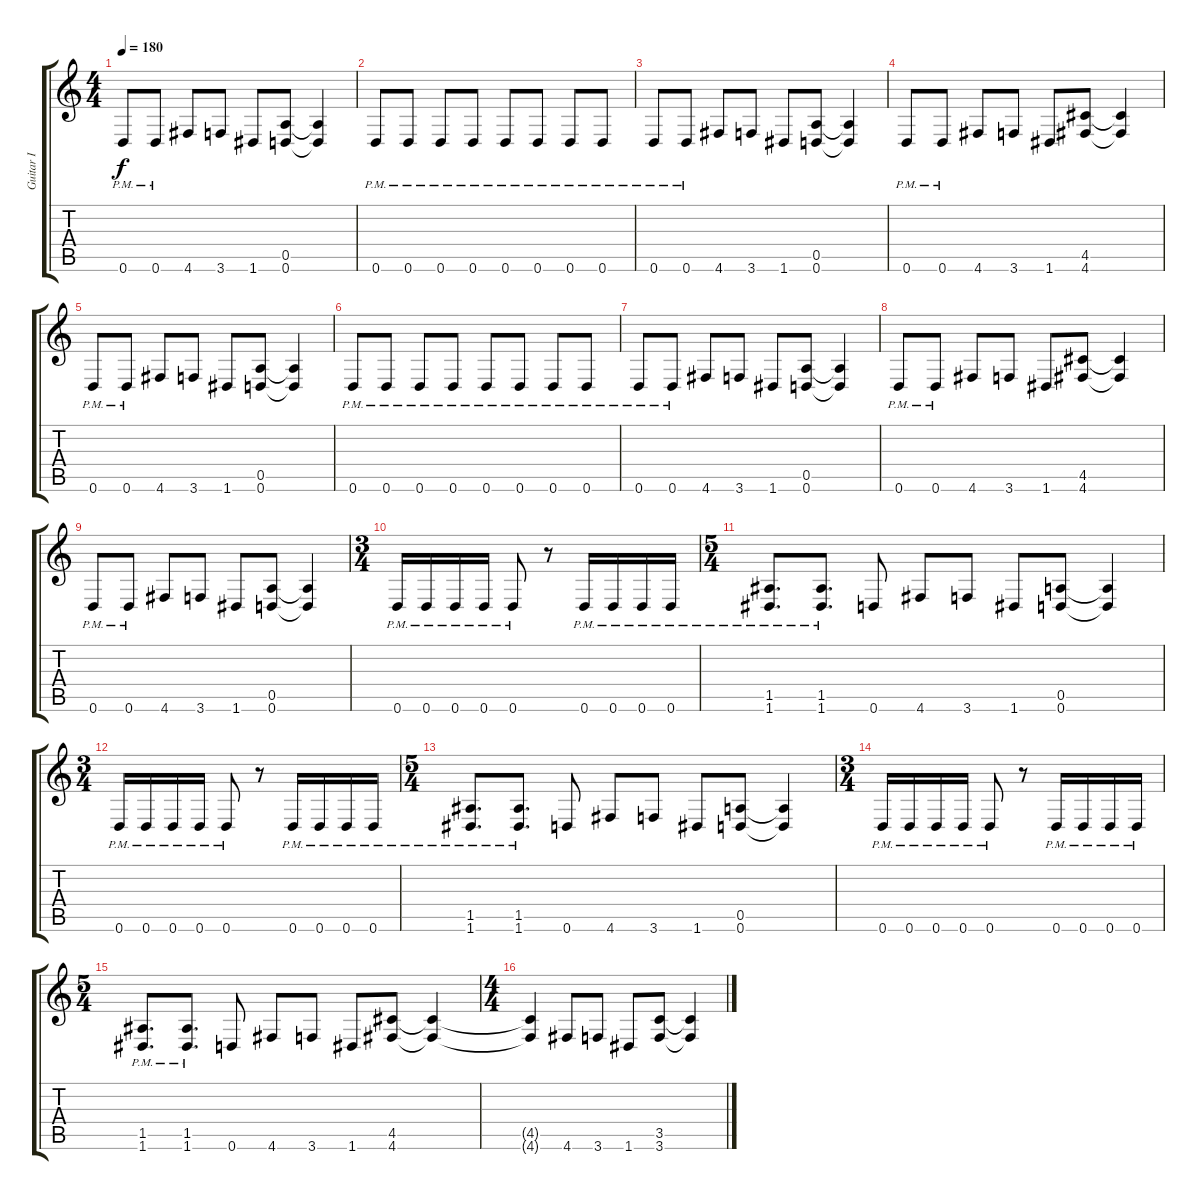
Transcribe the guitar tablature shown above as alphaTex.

\track ("Guitar I" "Guitar I") {instrument distortionguitar}
\staff {score tabs}
\tuning (E4 B3 G3 D3 A2 D2) {hide}
\ts (4 4)
\tempo 180
\clef g2
\ks c
0.6{pm}.8{dy f} 0.6{pm}.8 4.6.8 3.6.8 1.6.8 (0.5 0.6).8 (0.5{t} 0.6{t}).4 |
0.6{pm}.8 0.6{pm}.8 0.6{pm}.8 0.6{pm}.8 0.6{pm}.8 0.6{pm}.8 0.6{pm}.8 0.6{pm}.8 |
0.6{pm}.8 0.6{pm}.8 4.6.8 3.6.8 1.6.8 (0.5 0.6).8 (0.5{t} 0.6{t}).4 |
0.6{pm}.8 0.6{pm}.8 4.6.8 3.6.8 1.6.8 (4.5 4.6).8 (4.5{t} 4.6{t}).4 |
0.6{pm}.8 0.6{pm}.8 4.6.8 3.6.8 1.6.8 (0.5 0.6).8 (0.5{t} 0.6{t}).4 |
0.6{pm}.8 0.6{pm}.8 0.6{pm}.8 0.6{pm}.8 0.6{pm}.8 0.6{pm}.8 0.6{pm}.8 0.6{pm}.8 |
0.6{pm}.8 0.6{pm}.8 4.6.8 3.6.8 1.6.8 (0.5 0.6).8 (0.5{t} 0.6{t}).4 |
0.6{pm}.8 0.6{pm}.8 4.6.8 3.6.8 1.6.8 (4.5 4.6).8 (4.5{t} 4.6{t}).4 |
0.6{pm}.8 0.6{pm}.8 4.6.8 3.6.8 1.6.8 (0.5 0.6).8 (0.5{t} 0.6{t}).4 |
\ts (3 4)
0.6{pm}.16 0.6{pm}.16 0.6{pm}.16 0.6{pm}.16 0.6{pm}.8 r.8 0.6{pm}.16 0.6{pm}.16 0.6{pm}.16 0.6{pm}.16 |
\ts (5 4)
(1.5{pm} 1.6{pm}).8{d} (1.5{pm} 1.6{pm}).8{d} 0.6.8 4.6.8 3.6.8 1.6.8 (0.5 0.6).8 (0.5{t} 0.6{t}).4 |
\ts (3 4)
0.6{pm}.16 0.6{pm}.16 0.6{pm}.16 0.6{pm}.16 0.6{pm}.8 r.8 0.6{pm}.16 0.6{pm}.16 0.6{pm}.16 0.6{pm}.16 |
\ts (5 4)
(1.5{pm} 1.6{pm}).8{d} (1.5{pm} 1.6{pm}).8{d} 0.6.8 4.6.8 3.6.8 1.6.8 (0.5 0.6).8 (0.5{t} 0.6{t}).4 |
\ts (3 4)
0.6{pm}.16 0.6{pm}.16 0.6{pm}.16 0.6{pm}.16 0.6{pm}.8 r.8 0.6{pm}.16 0.6{pm}.16 0.6{pm}.16 0.6{pm}.16 |
\ts (5 4)
(1.5{pm} 1.6{pm}).8{d} (1.5{pm} 1.6{pm}).8{d} 0.6.8 4.6.8 3.6.8 1.6.8 (4.5 4.6).8 (4.5{t} 4.6{t}).4 |
\ts (4 4)
(4.5{t} 4.6{t}).4 4.6.8 3.6.8 1.6.8 (3.5 3.6).8 (3.5{t} 3.6{t}).4
